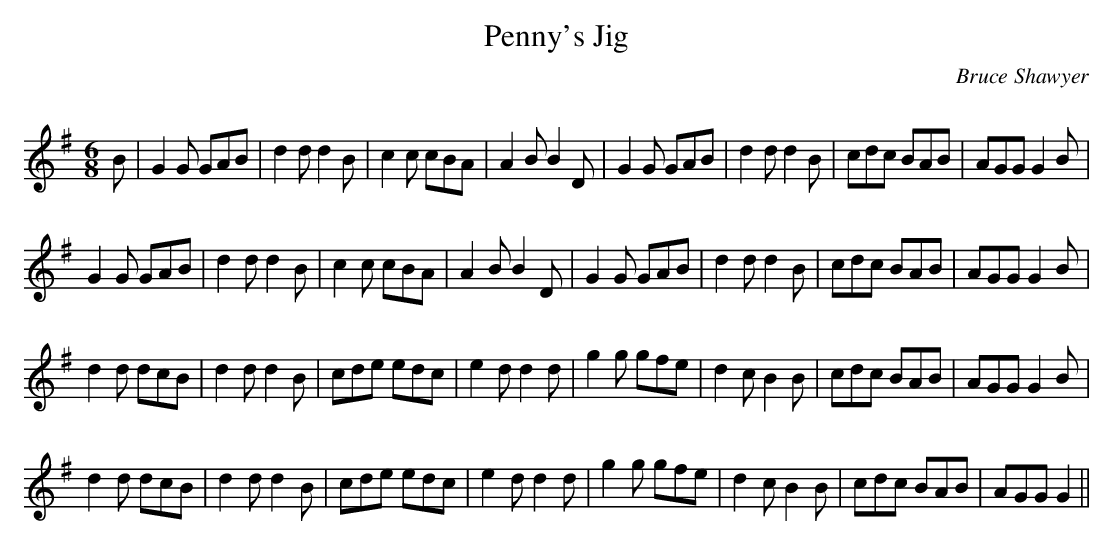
X:1
T: Penny's Jig
C:Bruce Shawyer
Q:180
K:G
M:6/8
L:1/16
B2|G4G2 G2A2B2|d4d2 d4B2|c4c2 c2B2A2|A4B2 B4D2|G4G2 G2A2B2|d4d2 d4B2|c2d2c2 B2A2B2|A2G2G2 G4B2|
G4G2 G2A2B2|d4d2 d4B2|c4c2 c2B2A2|A4B2 B4D2|G4G2 G2A2B2|d4d2 d4B2|c2d2c2 B2A2B2|A2G2G2 G4B2|
d4d2 d2c2B2|d4d2 d4B2|c2d2e2 e2d2c2|e4d2 d4d2|g4g2 g2f2e2|d4c2 B4B2|c2d2c2 B2A2B2|A2G2G2 G4B2|
d4d2 d2c2B2|d4d2 d4B2|c2d2e2 e2d2c2|e4d2 d4d2|g4g2 g2f2e2|d4c2 B4B2|c2d2c2 B2A2B2|A2G2G2 G4||
